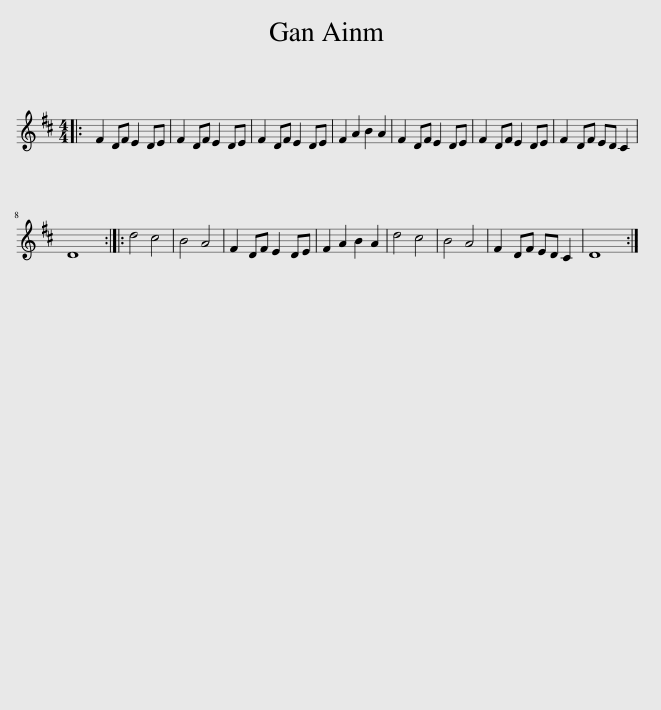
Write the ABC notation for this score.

X:1
L:1/8
M:4/4
I:linebreak $
K:D
V:1 treble
V:1
|: F2 DF E2 DE | F2 DF E2 DE | F2 DF E2 DE | F2 A2 B2 A2 | F2 DF E2 DE | %5
 F2 DF E2 DE | F2 DF ED C2 |$ D8 :: d4 c4 | B4 A4 | %10
 F2 DF E2 DE | F2 A2 B2 A2 | d4 c4 | B4 A4 | F2 DF ED C2 | %15
 D8 :| %16
